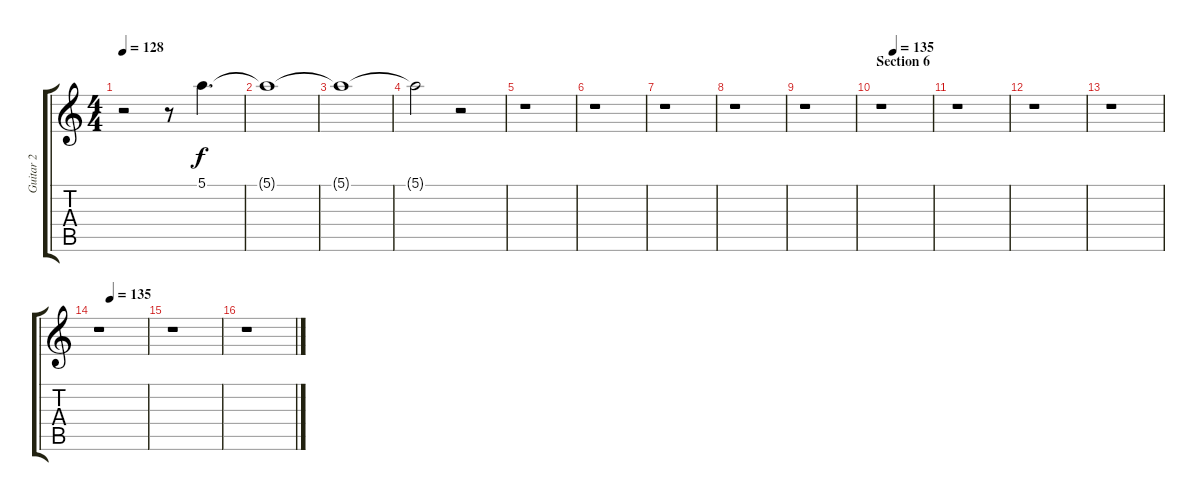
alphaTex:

\track ("Guitar 2" "Guitar 2") {instrument overdrivenguitar}
\staff {score tabs}
\tuning (E4 B3 G3 D3 A2 E2) {hide}
\ts (4 4)
\tempo 128
\clef g2
\ks c
r.2{dy mf} r.8 5.1.4{d dy f} |
5.1{t}.1 |
5.1{t}.1 |
5.1{t}.2 r.2 |
r.1 |
r.1 |
r.1 |
r.1 |
r.1 |
\section ("" "Section 6")
\tempo (135 0.25)
r.1 |
r.1 |
r.1 |
r.1 |
\tempo (135 0.25)
r.1 |
r.1 |
r.1
